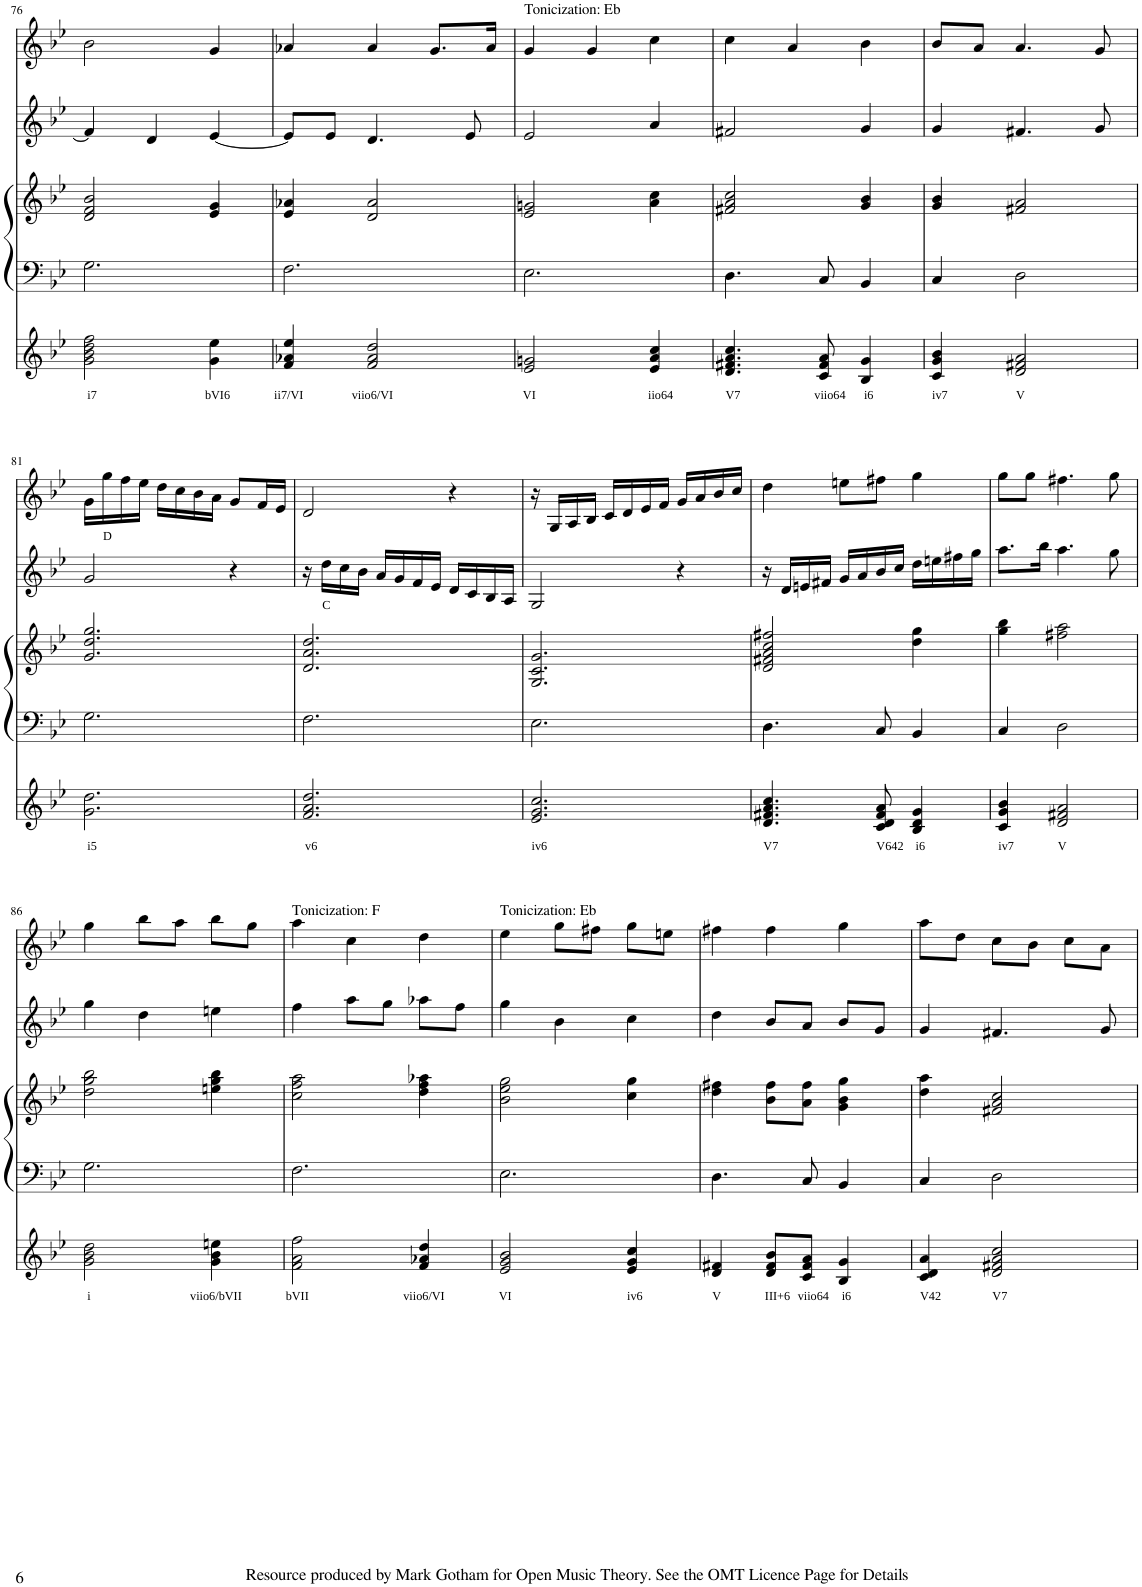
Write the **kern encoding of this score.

**kern	**text	**kern	**kern	**kern	**text	**kern	**text
*part5	*part5	*part4	*part3	*part2	*part2	*part1	*part1
*staff5	*staff5	*staff4	*staff3	*staff2	*staff2	*staff1	*staff1
*I"Full reduction	*	*I"Basso Continuo	*I"Vln Chd Reduction	*I"Violin 2	*	*I"Violin 1	*
*	*	*	*	*I'Vln	*	*I'Vln	*
!!LO:PB:g=z
*clefG2	*	*clefF4	*clefG2	*clefG2	*	*clefG2	*
*k[b-e-]	*	*k[b-e-]	*k[b-e-]	*k[b-e-]	*	*k[b-e-]	*
*M3/4	*	*M3/4	*M3/4	*M3/4	*	*M3/4	*
=76	=76	=76	=76	=76	=76	=76	=76
!	!LO:LY:b	!	!	!	!	!	!
2g\ 2b-\ 2dd\ 2ff\	i7	2.G\	2d/ 2f/ 2b-/	4f/]	.	2b-\	.
.	.	.	.	4d/	.	.	.
!	!LO:LY:b	!	!	!	!	!	!
4g\ 4ee-\	bVI6	.	4e-/ 4g/	[4e-/	.	4g/	.
=77	=77	=77	=77	=77	=77	=77	=77
!	!LO:LY:b	!	!	!	!	!	!
4f/ 4a-X/ 4ee-/	ii7/VI	2.F\	4e-/ 4a-X/	8e-/L]	.	4a-X/	.
.	.	.	.	8e-/J	.	.	.
!	!LO:LY:b	!	!	!	!	!	!
2f/ 2a-/ 2dd/	viio6/VI	.	2d/ 2a-/	4.d/	.	4a-/	.
.	.	.	.	.	.	8.g/L	.
.	.	.	.	8e-/	.	.	.
.	.	.	.	.	.	16a-/Jk	.
=78	=78	=78	=78	=78	=78	=78	=78
!	!	!	!	!	!	!LO:TX:a:t=Tonicization&colon; Eb	!
!	!LO:LY:b	!	!	!	!	!	!
2e-/ 2gn/	VI	2.E-\	2e-/ 2gn/	2e-/	.	4g/	.
.	.	.	.	.	.	4g/	.
!	!LO:LY:b	!	!	!	!	!	!
4e-/ 4a/ 4cc/	iio64	.	4a\ 4cc\	4a/	.	4cc\	.
=79	=79	=79	=79	=79	=79	=79	=79
!	!LO:LY:b	!	!	!	!	!	!
4.d/ 4.f#X/ 4.a/ 4.cc/	V7	4.D\	2f#X/ 2a/ 2cc/	2f#X/	.	4cc\	.
.	.	.	.	.	.	4a/	.
!	!LO:LY:b	!	!	!	!	!	!
8c/ 8f#/ 8a/	viio64	8C/	.	.	.	.	.
!	!LO:LY:b	!	!	!	!	!	!
4B-/ 4g/	i6	4BB-/	4g/ 4b-/	4g/	.	4b-\	.
=80	=80	=80	=80	=80	=80	=80	=80
!	!LO:LY:b	!	!	!	!	!	!
4c/ 4g/ 4b-/	iv7	4C/	4g/ 4b-/	4g/	.	8b-/L	.
.	.	.	.	.	.	8a/J	.
!	!LO:LY:b	!	!	!	!	!	!
2d/ 2f#X/ 2a/	V	2D\	2f#X/ 2a/	4.f#X/	.	4.a/	.
.	.	.	.	8g/	.	8g/	.
!!LO:LB:g=z
=81	=81	=81	=81	=81	=81	=81	=81
!	!LO:LY:b	!	!	!	!	!	!
2.g\ 2.dd\	i5	2.G\	2.g/ 2.dd/ 2.gg/	2g/	.	16g\LL	.
!	!	!	!	!	!	!	!LO:LY:b
.	.	.	.	.	.	16gg\	D
.	.	.	.	.	.	16ff\	.
.	.	.	.	.	.	16ee-\JJ	.
.	.	.	.	.	.	16dd\LL	.
.	.	.	.	.	.	16cc\	.
.	.	.	.	.	.	16b-\	.
.	.	.	.	.	.	16a\JJ	.
.	.	.	.	4r	.	8g/L	.
.	.	.	.	.	.	16f/L	.
.	.	.	.	.	.	16e-/JJ	.
=82	=82	=82	=82	=82	=82	=82	=82
!	!LO:LY:b	!	!	!	!	!	!
2.f/ 2.a/ 2.dd/	v6	2.F\	2.d/ 2.a/ 2.dd/	16r	.	2d/	.
!	!	!	!	!	!LO:LY:b	!	!
.	.	.	.	16dd\LL	C	.	.
.	.	.	.	16cc\	.	.	.
.	.	.	.	16b-\JJ	.	.	.
.	.	.	.	16a/LL	.	.	.
.	.	.	.	16g/	.	.	.
.	.	.	.	16f/	.	.	.
.	.	.	.	16e-/JJ	.	.	.
.	.	.	.	16d/LL	.	4r	.
.	.	.	.	16c/	.	.	.
.	.	.	.	16B-/	.	.	.
.	.	.	.	16A/JJ	.	.	.
=83	=83	=83	=83	=83	=83	=83	=83
!	!LO:LY:b	!	!	!	!	!	!
2.e-/ 2.g/ 2.cc/	iv6	2.E-\	2.G/ 2.c/ 2.g/	2G/	.	16r	.
.	.	.	.	.	.	16G/LL	.
.	.	.	.	.	.	16A/	.
.	.	.	.	.	.	16B-/JJ	.
.	.	.	.	.	.	16c/LL	.
.	.	.	.	.	.	16d/	.
.	.	.	.	.	.	16e-/	.
.	.	.	.	.	.	16f/JJ	.
.	.	.	.	4r	.	16g/LL	.
.	.	.	.	.	.	16a/	.
.	.	.	.	.	.	16b-/	.
.	.	.	.	.	.	16cc/JJ	.
=84	=84	=84	=84	=84	=84	=84	=84
!	!LO:LY:b	!	!	!	!	!	!
4.d/ 4.f#X/ 4.a/ 4.cc/	V7	4.D\	2d/ 2f#X/ 2a/ 2cc/ 2ff#X/	16r	.	4dd\	.
.	.	.	.	16d/LL	.	.	.
.	.	.	.	16en/	.	.	.
.	.	.	.	16f#X/JJ	.	.	.
.	.	.	.	16g/LL	.	8een\L	.
.	.	.	.	16a/	.	.	.
!	!LO:LY:b	!	!	!	!	!	!
8c/ 8d/ 8f#/ 8a/	V642	8C/	.	16b-/	.	8ff#X\J	.
.	.	.	.	16cc/JJ	.	.	.
!	!LO:LY:b	!	!	!	!	!	!
4B-/ 4d/ 4g/	i6	4BB-/	4dd\ 4gg\	16dd\LL	.	4gg\	.
.	.	.	.	16een\	.	.	.
.	.	.	.	16ff#X\	.	.	.
.	.	.	.	16gg\JJ	.	.	.
=85	=85	=85	=85	=85	=85	=85	=85
!	!LO:LY:b	!	!	!	!	!	!
4c/ 4g/ 4b-/	iv7	4C/	4gg\ 4bb-\	8.aa\L	.	8gg\L	.
.	.	.	.	.	.	8gg\J	.
.	.	.	.	16bb-\Jk	.	.	.
!	!LO:LY:b	!	!	!	!	!	!
2d/ 2f#X/ 2a/	V	2D\	2ff#X\ 2aa\	4.aa\	.	4.ff#X\	.
.	.	.	.	8gg\	.	8gg\	.
!!LO:LB:g=z
=86	=86	=86	=86	=86	=86	=86	=86
!	!LO:LY:b	!	!	!	!	!	!
2g\ 2b-\ 2dd\	i	2.G\	2dd\ 2gg\ 2bb-\	4gg\	.	4gg\	.
.	.	.	.	4dd\	.	8bb-\L	.
.	.	.	.	.	.	8aa\J	.
!	!LO:LY:b	!	!	!	!	!	!
4g\ 4b-\ 4een\	viio6/bVII	.	4een\ 4gg\ 4bb-\	4een\	.	8bb-\L	.
.	.	.	.	.	.	8gg\J	.
=87	=87	=87	=87	=87	=87	=87	=87
!	!	!	!	!	!	!LO:TX:a:t=Tonicization&colon; F	!
!	!LO:LY:b	!	!	!	!	!	!
2f\ 2a\ 2ff\	bVII	2.F\	2cc\ 2ff\ 2aa\	4ff\	.	4aa\	.
.	.	.	.	8aa\L	.	4cc\	.
.	.	.	.	8gg\J	.	.	.
!	!LO:LY:b	!	!	!	!	!	!
4f/ 4a-X/ 4dd/	viio6/VI	.	4dd\ 4ff\ 4aa-X\	8aa-X\L	.	4dd\	.
.	.	.	.	8ff\J	.	.	.
=88	=88	=88	=88	=88	=88	=88	=88
!	!	!	!	!	!	!LO:TX:a:t=Tonicization&colon; Eb	!
!	!LO:LY:b	!	!	!	!	!	!
2e-/ 2g/ 2b-/	VI	2.E-\	2b-\ 2ee-\ 2gg\	4gg\	.	4ee-\	.
.	.	.	.	4b-\	.	8gg\L	.
.	.	.	.	.	.	8ff#X\J	.
!	!LO:LY:b	!	!	!	!	!	!
4e-/ 4g/ 4cc/	iv6	.	4cc\ 4gg\	4cc\	.	8gg\L	.
.	.	.	.	.	.	8een\J	.
=89	=89	=89	=89	=89	=89	=89	=89
!	!LO:LY:b	!	!	!	!	!	!
4d/ 4f#X/	V	4.D\	4dd\ 4ff#X\	4dd\	.	4ff#X\	.
!	!LO:LY:b	!	!	!	!	!	!
8d/ 8f#/ 8b-/L	III+6	.	8b-\ 8ff#\L	8b-/L	.	4ff#\	.
!	!LO:LY:b	!	!	!	!	!	!
8c/ 8f#/ 8a/J	viio64	8C/	8a\ 8ff#\J	8a/J	.	.	.
!	!LO:LY:b	!	!	!	!	!	!
4B-/ 4g/	i6	4BB-/	4g\ 4b-\ 4gg\	8b-/L	.	4gg\	.
.	.	.	.	8g/J	.	.	.
=90	=90	=90	=90	=90	=90	=90	=90
!	!LO:LY:b	!	!	!	!	!	!
4c/ 4d/ 4a/	V42	4C/	4dd\ 4aa\	4g/	.	8aa\L	.
.	.	.	.	.	.	8dd\J	.
!	!LO:LY:b	!	!	!	!	!	!
2d/ 2f#X/ 2a/ 2cc/	V7	2D\	2f#X/ 2a/ 2cc/	4.f#X/	.	8cc\L	.
.	.	.	.	.	.	8b-\J	.
.	.	.	.	.	.	8cc\L	.
.	.	.	.	8g/	.	8a\J	.
=	=	=	=	=	=	=	=
*-	*-	*-	*-	*-	*-	*-	*-
